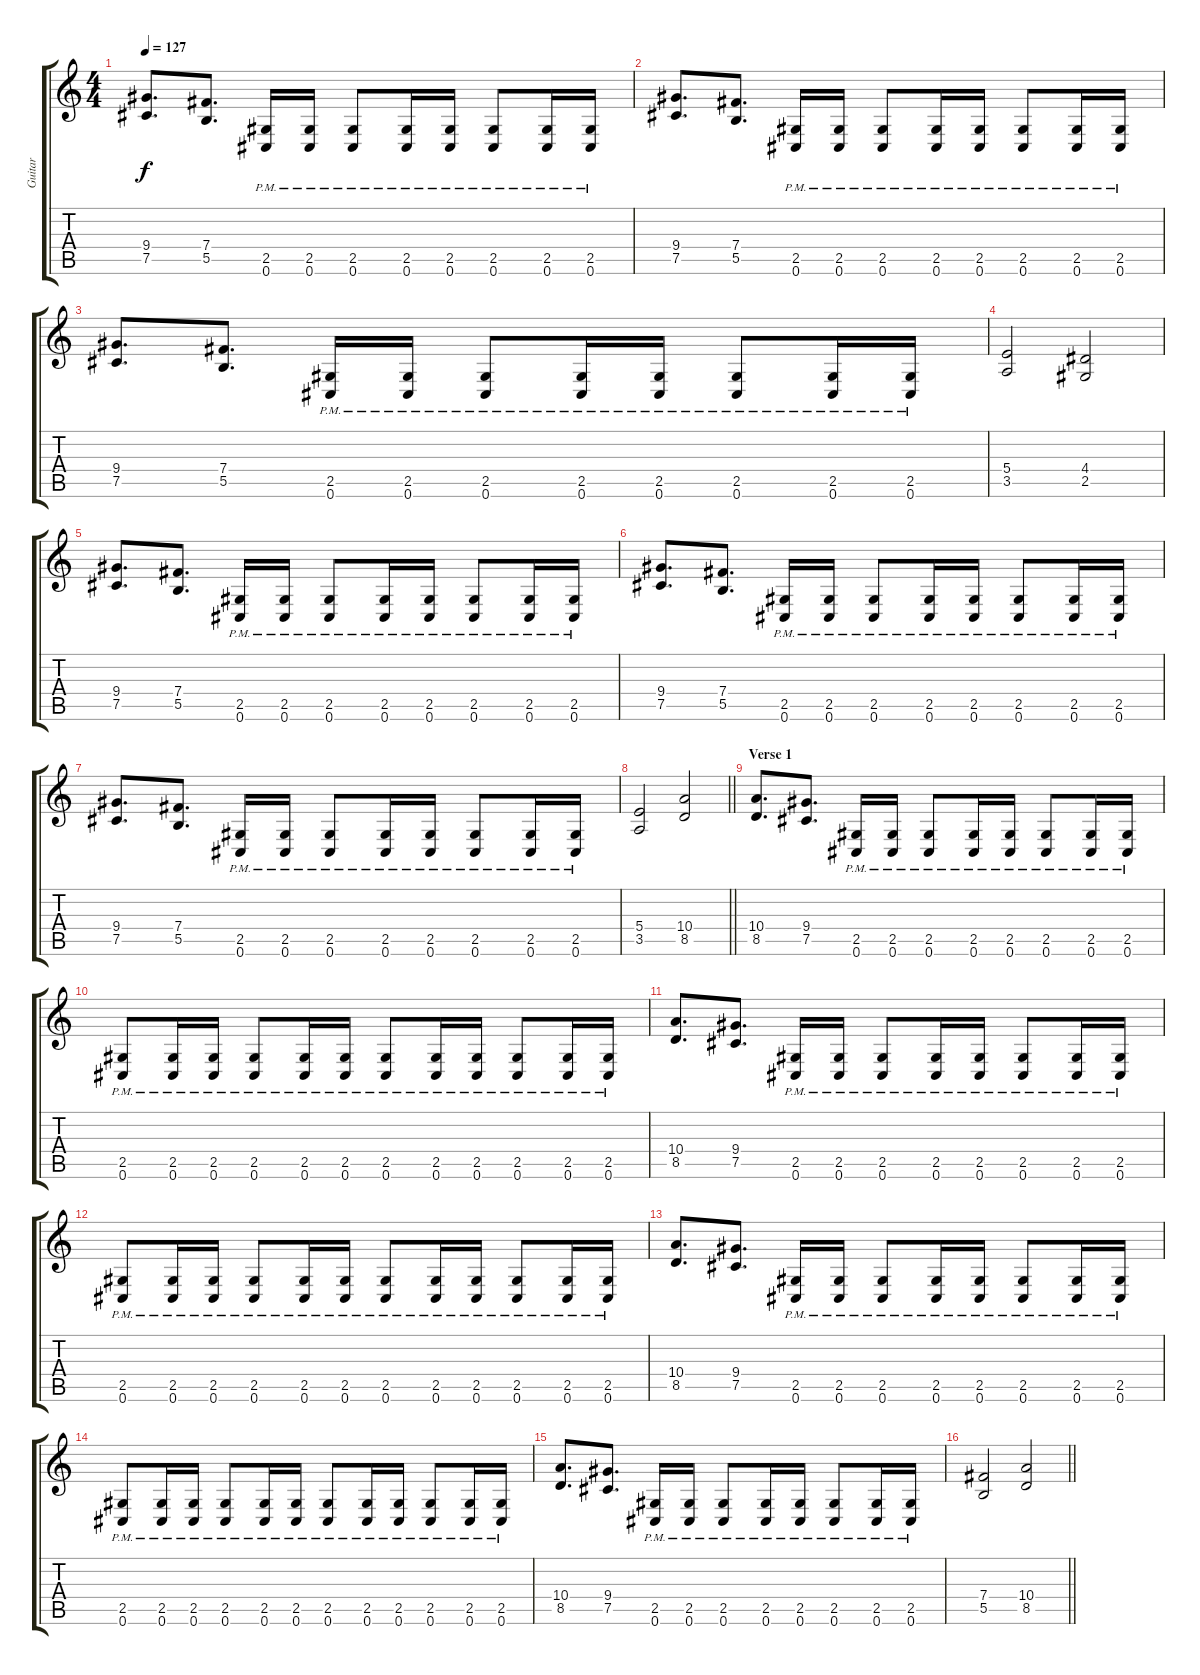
\track ("Guitar" "Guitar") {instrument distortionguitar}
\staff {score tabs}
\tuning (Db4 Ab3 E3 B2 Gb2 Db2) {hide}
\ts (4 4)
\tempo 127
\clef g2
\ks c
(9.4 7.5).8{d dy f} (7.4 5.5).8{d} (2.5{pm} 0.6{pm}).16 (2.5{pm} 0.6{pm}).16 (2.5{pm} 0.6{pm}).8 (2.5{pm} 0.6{pm}).16 (2.5{pm} 0.6{pm}).16 (2.5{pm} 0.6{pm}).8 (2.5{pm} 0.6{pm}).16 (2.5{pm} 0.6{pm}).16 |
(9.4 7.5).8{d} (7.4 5.5).8{d} (2.5{pm} 0.6{pm}).16 (2.5{pm} 0.6{pm}).16 (2.5{pm} 0.6{pm}).8 (2.5{pm} 0.6{pm}).16 (2.5{pm} 0.6{pm}).16 (2.5{pm} 0.6{pm}).8 (2.5{pm} 0.6{pm}).16 (2.5{pm} 0.6{pm}).16 |
(9.4 7.5).8{d} (7.4 5.5).8{d} (2.5{pm} 0.6{pm}).16 (2.5{pm} 0.6{pm}).16 (2.5{pm} 0.6{pm}).8 (2.5{pm} 0.6{pm}).16 (2.5{pm} 0.6{pm}).16 (2.5{pm} 0.6{pm}).8 (2.5{pm} 0.6{pm}).16 (2.5{pm} 0.6{pm}).16 |
(5.4 3.5).2 (4.4 2.5).2 |
(9.4 7.5).8{d} (7.4 5.5).8{d} (2.5{pm} 0.6{pm}).16 (2.5{pm} 0.6{pm}).16 (2.5{pm} 0.6{pm}).8 (2.5{pm} 0.6{pm}).16 (2.5{pm} 0.6{pm}).16 (2.5{pm} 0.6{pm}).8 (2.5{pm} 0.6{pm}).16 (2.5{pm} 0.6{pm}).16 |
(9.4 7.5).8{d} (7.4 5.5).8{d} (2.5{pm} 0.6{pm}).16 (2.5{pm} 0.6{pm}).16 (2.5{pm} 0.6{pm}).8 (2.5{pm} 0.6{pm}).16 (2.5{pm} 0.6{pm}).16 (2.5{pm} 0.6{pm}).8 (2.5{pm} 0.6{pm}).16 (2.5{pm} 0.6{pm}).16 |
(9.4 7.5).8{d} (7.4 5.5).8{d} (2.5{pm} 0.6{pm}).16 (2.5{pm} 0.6{pm}).16 (2.5{pm} 0.6{pm}).8 (2.5{pm} 0.6{pm}).16 (2.5{pm} 0.6{pm}).16 (2.5{pm} 0.6{pm}).8 (2.5{pm} 0.6{pm}).16 (2.5{pm} 0.6{pm}).16 |
\barLineRight lightlight
(5.4 3.5).2 (10.4 8.5).2 |
\section ("" "Verse 1")
(10.4 8.5).8{d} (9.4 7.5).8{d} (2.5{pm} 0.6{pm}).16 (2.5{pm} 0.6{pm}).16 (2.5{pm} 0.6{pm}).8 (2.5{pm} 0.6{pm}).16 (2.5{pm} 0.6{pm}).16 (2.5{pm} 0.6{pm}).8 (2.5{pm} 0.6{pm}).16 (2.5{pm} 0.6{pm}).16 |
(2.5{pm} 0.6{pm}).8 (2.5{pm} 0.6{pm}).16 (2.5{pm} 0.6{pm}).16 (2.5{pm} 0.6{pm}).8 (2.5{pm} 0.6{pm}).16 (2.5{pm} 0.6{pm}).16 (2.5{pm} 0.6{pm}).8 (2.5{pm} 0.6{pm}).16 (2.5{pm} 0.6{pm}).16 (2.5{pm} 0.6{pm}).8 (2.5{pm} 0.6{pm}).16 (2.5{pm} 0.6{pm}).16 |
(10.4 8.5).8{d} (9.4 7.5).8{d} (2.5{pm} 0.6{pm}).16 (2.5{pm} 0.6{pm}).16 (2.5{pm} 0.6{pm}).8 (2.5{pm} 0.6{pm}).16 (2.5{pm} 0.6{pm}).16 (2.5{pm} 0.6{pm}).8 (2.5{pm} 0.6{pm}).16 (2.5{pm} 0.6{pm}).16 |
(2.5{pm} 0.6{pm}).8 (2.5{pm} 0.6{pm}).16 (2.5{pm} 0.6{pm}).16 (2.5{pm} 0.6{pm}).8 (2.5{pm} 0.6{pm}).16 (2.5{pm} 0.6{pm}).16 (2.5{pm} 0.6{pm}).8 (2.5{pm} 0.6{pm}).16 (2.5{pm} 0.6{pm}).16 (2.5{pm} 0.6{pm}).8 (2.5{pm} 0.6{pm}).16 (2.5{pm} 0.6{pm}).16 |
(10.4 8.5).8{d} (9.4 7.5).8{d} (2.5{pm} 0.6{pm}).16 (2.5{pm} 0.6{pm}).16 (2.5{pm} 0.6{pm}).8 (2.5{pm} 0.6{pm}).16 (2.5{pm} 0.6{pm}).16 (2.5{pm} 0.6{pm}).8 (2.5{pm} 0.6{pm}).16 (2.5{pm} 0.6{pm}).16 |
(2.5{pm} 0.6{pm}).8 (2.5{pm} 0.6{pm}).16 (2.5{pm} 0.6{pm}).16 (2.5{pm} 0.6{pm}).8 (2.5{pm} 0.6{pm}).16 (2.5{pm} 0.6{pm}).16 (2.5{pm} 0.6{pm}).8 (2.5{pm} 0.6{pm}).16 (2.5{pm} 0.6{pm}).16 (2.5{pm} 0.6{pm}).8 (2.5{pm} 0.6{pm}).16 (2.5{pm} 0.6{pm}).16 |
(10.4 8.5).8{d} (9.4 7.5).8{d} (2.5{pm} 0.6{pm}).16 (2.5{pm} 0.6{pm}).16 (2.5{pm} 0.6{pm}).8 (2.5{pm} 0.6{pm}).16 (2.5{pm} 0.6{pm}).16 (2.5{pm} 0.6{pm}).8 (2.5{pm} 0.6{pm}).16 (2.5{pm} 0.6{pm}).16 |
\barLineRight lightlight
(7.4 5.5).2 (10.4 8.5).2
